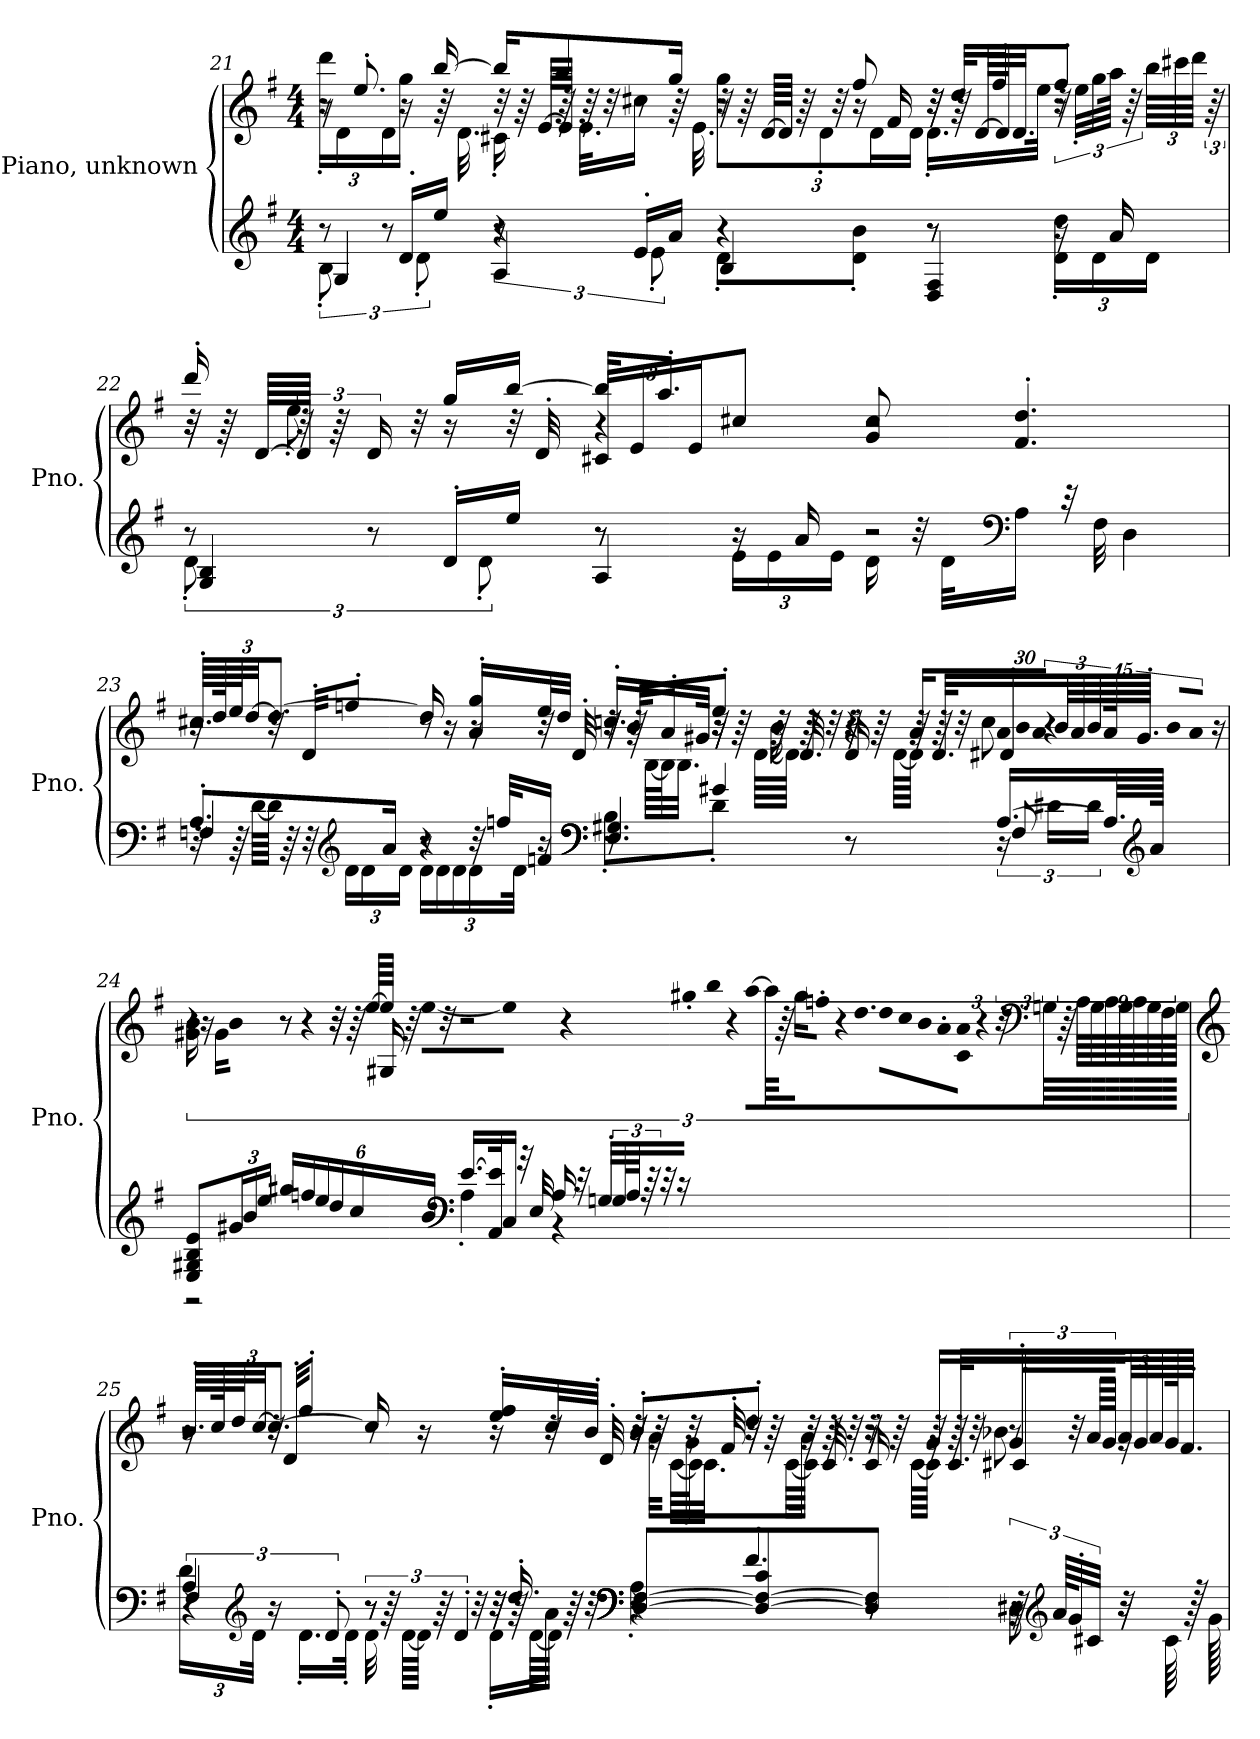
**kern	**kern
*part1	*part1
*staff2	*staff1
*I"Piano, unknown	*
*I'Pno.	*
!!LO:LB:g=z
*clefG2	*clefG2
*k[f#]	*k[f#]
*M4/4	*M4/4
=21	=21
*^	*^
*	*^	*	*
*	*	*	*	*Xbrackettup
*	*	*	*	*^
8r	12B'\	4G/	8r	24ddd'\LL	16r
.	.	.	.	24d\	.
.	.	.	.	.	8.ee'/
.	12r	.	.	24d\	.
16d'/LL	.	.	16r	16gg\JJ	.
.	12d'\	.	.	.	.
16ee/JJ	.	.	[16bb/	64r	.
.	.	.	.	32.d\	.
8r	6r	4A/	16bb/KL]	16c#X'\	32r
.	.	.	.	.	64r
.	.	.	.	.	[64e/LLLL
.	.	.	8aa/	64r	64e/JJJJ]
.	.	.	.	32.e\KLL	64r
.	.	.	.	.	32r
16e'/LL	.	.	.	16cc#X\JJ	8r
.	12e'\	.	.	.	.
16a/JJ	.	.	16gg/Jk	64r	.
.	.	.	.	32.e\	.
4r	8d'\L	4B/	8r	12gg\L	32r
.	.	.	.	.	64r
.	.	.	.	.	[64d/LLLL
.	.	.	.	.	64d/JJJJ]
.	.	.	.	.	64r
.	.	.	.	12d'\	.
.	.	.	.	.	32r
.	8d\' 8b\'J	.	8ff#/	.	16r
.	.	.	.	24d\L	.
.	.	.	.	.	16f#/
.	.	.	.	24d\JJ	.
8r	8r	4D/ 4F#/	32r	16.d'\LL	32r
.	.	.	32dd/KLL	.	64r
.	.	.	.	.	[64d/LLLL
.	.	.	16ff#'/J	.	64d/J]
.	.	.	.	.	32.d/JJJ
.	.	.	.	32ee\JJk	.
*	*Xbrackettup	*	*	*brackettup	*
16r	24d\' 24dd\'LL	.	8ff#'/J	48r	8r
.	.	.	.	48ee'\LLL	.
.	24d\	.	.	48gg\	.
16a/	.	.	.	96aa\JJJk	.
.	.	.	.	96r	.
.	24d\JJ	.	.	96bb\LLLL	.
.	.	.	.	96ccc#X\	.
.	.	.	.	96ddd\JJJJ	.
.	.	.	.	96r	.
!!LO:LB:g=z	!!	!!
=22	=22	=22	=22	=22	=22
*	*brackettup	*	*	*	*
8r	12d'\	4G/ 4B/	32r	16r	16ddd'/
.	.	.	64r	.	.
.	.	.	[64d/LLLL	.	.
.	.	.	64d/JJJJ]	8.ee'\	48r
.	.	.	64r	.	.
.	12r	.	.	.	24d/
.	.	.	32r	.	.
16d'/LL	.	.	16gg/LL	.	16r
.	12d'\	.	.	.	.
16ee/JJ	.	.	[16bb/JJ	.	32r
.	.	.	.	.	32d'/
*	*	*	*	*	*Xbrackettup
8r	8r	4A/	16bb/KL]	4r	24c#X/LL
.	.	.	.	.	24e/
.	.	.	8.aa'/J	.	.
.	.	.	.	.	24e/J
*	*Xbrackettup	*	*	*	*
16r	24e\LL	.	.	.	8cc#X/J
.	24e\	.	.	.	.
16a/	.	.	.	.	.
.	24e\JJ	.	.	.	.
2r	16d\	2r	2r	2r	8g/ 8cc#/
.	32r	.	.	.	.
.	32d\KLL	.	.	.	.
*clefF4	*	*	*	*	*
.	16A\JJ	.	.	.	4.f#/' 4.dd/'
.	32r	.	.	.	.
.	32F#\	.	.	.	.
.	4D\	.	.	.	.
!!LO:LB:g=z
=23	=23	=23	=23	=23	=23
*	*	*	*	*	*^
8.A'/L	32r	4Fn/	64.cc#X'/LLLL	2r	16r	2r
.	.	.	128dd/K	.	.	.
.	64r	.	96ee/J	.	.	.
.	.	.	[48dd/JJ	.	.	.
.	[64d\LLLL	.	.	.	.	.
.	64d\JJJJ]	.	8.dd/J_	.	32r	.
.	64r	.	.	.	.	.
.	32r	.	.	.	32d'/KKL	.
*clefG2	*	*	*	*	*	*
.	24d\LL	.	.	.	8ffn'/J	.
.	24d\	.	.	.	.	.
16a/Jk	.	.	.	.	.	.
.	24d\JJ	.	.	.	.	.
8r	24d\LL	4r	16dd/]	.	8r	.
.	24d\	.	.	.	.	.
.	.	.	16r	.	.	.
.	24d\	.	.	.	.	.
32r	24d\	.	16a/' 16gg/'LL	.	16r	.
32ffn/KLL	.	.	.	.	.	.
.	48d\JJk	.	.	.	.	.
16fn/JJ	16r	.	32ee/L	.	32r	.
.	.	.	32dd/JJJ	.	32d'/	.
*clefF4	*	*	*	*	*	*
8r	8B'\L	4.E/ 4.G#X/	32r	8r	16.ccn'/LL	32r
.	.	.	32b/KLL	.	.	64r
.	.	.	.	.	.	[64B\LLLL
.	.	.	16a'/J	.	.	64B\J]
.	.	.	.	.	.	32.B\JJJ
.	.	.	.	.	32g#X'/JJk	.
4g#X/	8d'\J	.	8ee'/J	16r	16r	32r
.	.	.	.	.	.	64r
.	.	.	.	.	.	[64d\LLLL
.	.	.	.	16b\	64r	64d\JJJJ]
.	.	.	.	.	32.d/	64r
.	.	.	.	.	.	32r
.	8r	.	16r	4r	16d'/	32r
.	.	.	.	.	.	64r
.	.	.	.	.	.	[64d\LLLL
.	.	.	16a/LL	.	64r	64d\JJJJ]
.	.	.	.	.	32.d/KLL	64r
.	.	.	.	.	.	32r
*	*brackettup	*	*brackettup	*	*	*
!	!	!	!LO:N:vis=256	!	!	!
[16.A/LL	24r	8F/	1920%17a/LLL	.	16d#X'/	8cc\
!	!	!	!LO:N:vis=256	!	!	!
.	.	.	1920%17b/J	.	.	.
!	!	!	!LO:N:vis=64	!	!	!
.	.	.	960%17a/JJJJ	.	.	.
.	.	.	1920ryy	.	.	.
!	!	!	!LO:N:vis=128	!	!	!
.	.	.	1920%17r	.	.	.
.	24d#X\LL	.	.	.	.	.
!	!	!	!LO:N:vis=256	!	!	!
.	.	.	1920%17b/LLLLL	.	.	.
!	!	!	!LO:N:vis=256	!	!	!
.	.	.	1920%17a/JJJJJ	.	.	.
*	*	*	*	*	*Xbrackettup	*
.	.	.	16r	.	96b/LL	.
.	.	.	.	.	96a/	.
.	24d#\JJ	.	.	.	96b/	.
64.A/LL]	.	.	.	.	128a/K	.
.	.	.	.	.	64.g#'/JJJJ	.
*clefG2	*	*	*	*	*	*
128a/JJJJk	.	.	.	.	.	.
*	*v	*v	*	*	*	*
*	*	*	*v	*v	*v
!!LO:LB:g=z
=24	=24	=24	=24
*	*	*	*brackettup
*	*	*	*^
8E/ 8G#X/ 8B/ 8e/L	2r	4r	24g#X\ 24b\	4r
.	.	.	24r	.
.	.	.	24g#\LL	.
*Xbrackettup	*	*	*	*
24g#X/L	.	.	32b\JJk	.
.	.	.	64r	.
24b/	.	.	.	.
.	.	.	[64ee\LLLL	.
.	.	.	64ee\JJJJ]	.
.	.	.	64r	.
24ee/JJ	.	.	.	.
.	.	.	32gg#X'\	.
24gg#X/LL	.	8r	32bb\	8r
.	.	.	64r	.
24ffn/	.	.	.	.
.	.	.	[64aa\LLLL	.
.	.	.	96aa\JJJJ]	.
.	.	.	96r	.
24ee/	.	.	24gg#\LL	.
24dd/	.	32r	16ffn'\JJ	16r
.	.	64r	.	.
24cc/	.	.	.	.
.	.	[64ee/LLLL	.	.
.	.	64ee/JJJJ]	64r	16G#X/
.	.	64r	32.dd\	.
24b/JJ	.	.	.	.
.	.	32r	.	.
*clefF4	*	*	*	*
[16.e/LL	4A'\	2r	32dd\LLL	2r
.	.	.	32cc\	.
.	.	.	32b\	.
32AA/ 32e/]K	.	.	32a'\JJ	.
16C/JJ	.	.	8c\ 8a\J	.
32r	.	.	.	.
32E/	.	.	.	.
16A/	4r	.	8r	.
32r	.	.	.	.
32Gn'/LLL	.	.	.	.
*brackettup	*	*	*	*
96G/L	.	.	48r	.
96A/JJJJ	.	.	.	.
*	*	*clefF4	*	*
96r	.	.	96Gn\	.
32r	.	.	96r	.
.	.	.	96A\LLLL	.
.	.	.	96G\	.
*	*	*	*Xbrackettup	*
16r	.	.	96A\	.
.	.	.	96G\	.
.	.	.	96A\	.
.	.	.	96G\	.
.	.	.	96F#\	.
.	.	.	96G\JJJJ	.
*v	*v	*	*	*
*	*v	*v	*v
!!LO:PB:g=z
=25	=25
*	*clefG2
*^	*
*	*^	*
*	*Xbrackettup	*brackettup	*
*	*	*^	*^
*	*	*	*	*	*^
*	*	*	*	*	*	*^
4A/	24d\LL	6F#/	4r	64.b'/LLLL	2r	16r	2r
.	.	.	.	128cc/K	.	.	.
.	.	.	.	96dd/J	.	.	.
*clefG2	*	*	*	*	*	*	*
.	48d\JJk	.	.	[48cc/JJ	.	.	.
.	16r	.	.	8.cc/J_	.	32r	.
.	.	.	.	.	.	32d'/KKL	.
.	16.d'\LL	.	.	.	.	8ff#'/J	.
.	.	12d'/	.	.	.	.	.
.	32d'\JJk	.	.	.	.	.	.
8r	32d\	12r	8r	16cc/]	.	8r	.
.	64r	.	.	.	.	.	.
.	[64d\LLLL	.	.	.	.	.	.
.	64d\JJJJ]	.	.	16r	.	.	.
.	64r	.	.	.	.	.	.
.	.	6d'/	.	.	.	.	.
.	32r	.	.	.	.	.	.
32r	16d'\LL	.	32r	16ee/' 16ff#/'LL	.	16r	.
16.dd'/	.	.	64r	.	.	.	.
.	.	.	[64d\LLLL	.	.	.	.
.	16a\JJ	.	64d\JJJJ]	32cc/L	.	32r	.
.	.	.	64r	.	.	.	.
.	.	.	32r	32b'/JJJ	.	32d'/	.
*clefF4	*	*	*	*	*	*	*
8r	4A'\	[8D/ [8F#/L	4r	8b'/L	32r	16r	32r
.	.	.	.	.	32a\KKL	.	64r
.	.	.	.	.	.	.	[64c\LLLL
.	.	.	.	.	8g'\	32r	64c\J]
.	.	.	.	.	.	.	32.c\JJJ
.	.	.	.	.	.	32f#'/	.
4.f#'/	.	8D/_ 8F#/_ 8c/	.	8dd'/J	.	16r	32r
.	.	.	.	.	.	.	64r
.	.	.	.	.	.	.	[64c\LLLL
.	.	.	.	.	16a\Jk	64r	64c\JJJJ]
.	.	.	.	.	.	32.c/	64r
.	.	.	.	.	.	.	32r
.	8r	8D/] 8F#/]J	8r	16r	8r	16c'/	32r
.	.	.	.	.	.	.	64r
.	.	.	.	.	.	.	[64c\LLLL
.	.	.	.	16g/LL	.	64r	64c\JJJJ]
.	.	.	.	.	.	32.c/KLL	64r
.	.	.	.	.	.	.	32r
*	*	*	*	*brackettup	*	*	*
.	16r	96r	8D#X\	48g'/JJk	8b-X\	16c#X'/	8r
*clefG2	*	*	*	*	*	*	*
.	.	96a/KLLL	.	.	.	.	.
.	.	48g'/	.	48r	.	.	.
.	.	48c#X/JJJ	.	96a/LLLL	.	.	.
.	.	.	.	96g/JJJJ	.	.	.
*	*	*	*	*	*	*Xbrackettup	*
.	32r	16r	.	16r	.	96a/LL	.
.	.	.	.	.	.	96g/	.
.	.	.	.	.	.	96a/	.
.	64c#\	.	.	.	.	128g/K	.
.	.	.	.	.	.	64.f#'/JJJJ	.
.	128r	.	.	.	.	.	.
.	128g\	.	.	.	.	.	.
*v	*v	*v	*v	*	*	*	*
*	*v	*v	*v	*v
=	=
*-	*-
